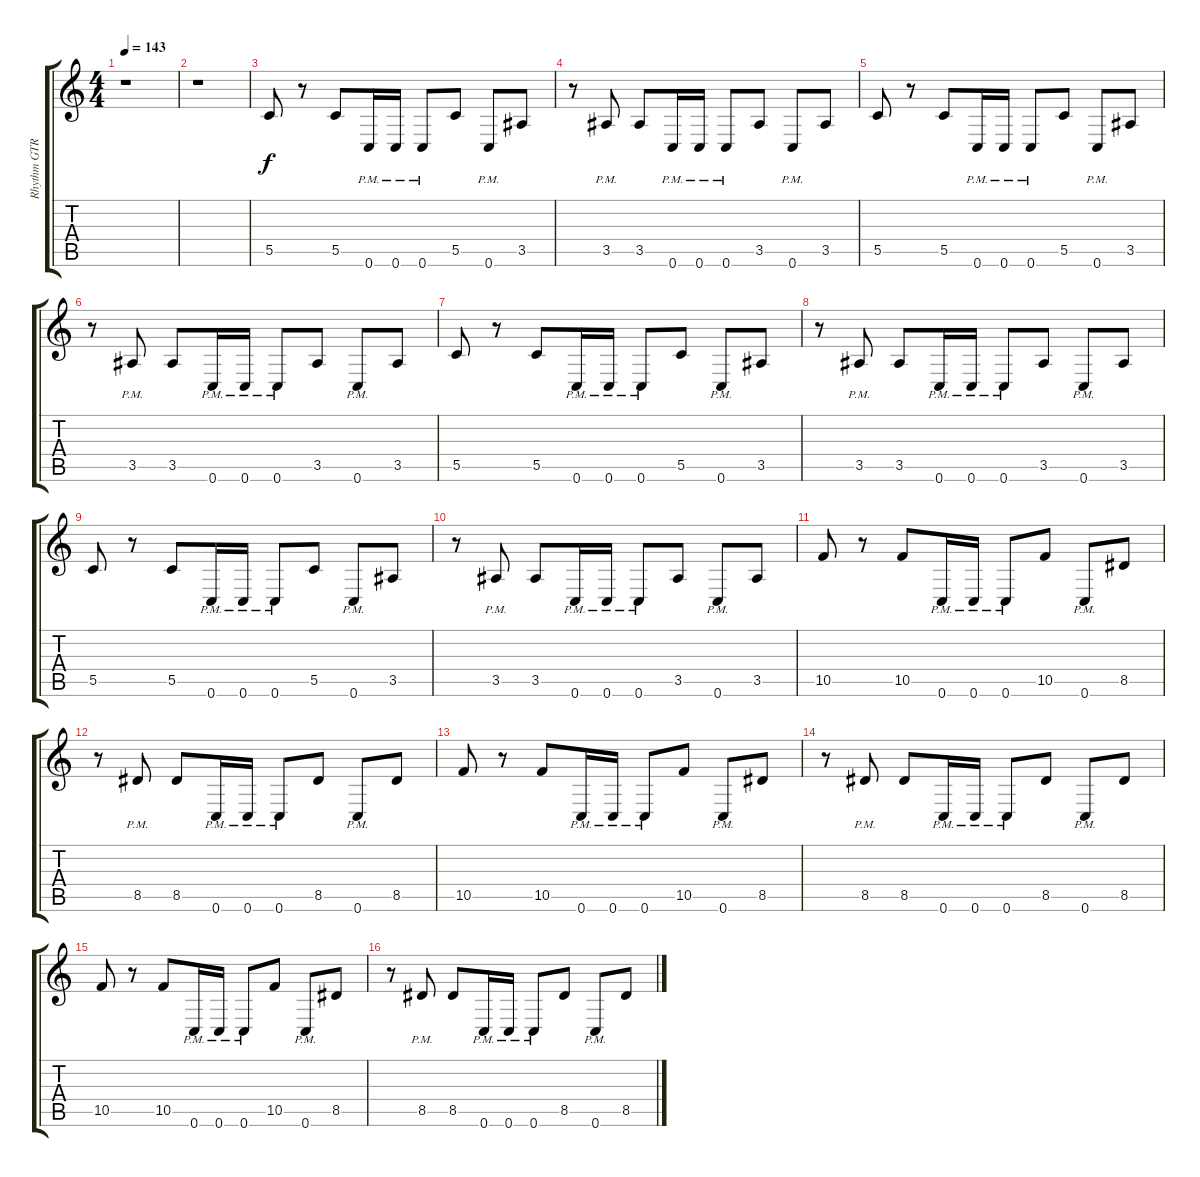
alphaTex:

\track ("Rhythm GTR 1" "Rhythm GTR") {instrument overdrivenguitar}
\staff {score tabs}
\tuning (D4 A3 F3 C3 G2 C2) {hide}
\ts (4 4)
\tempo 143
\clef g2
\ks aminor
r.1{dy f instrument overdrivenguitar} |
r.1 |
5.5.8 r.8 5.5.8 0.6{pm}.16 0.6{pm}.16 0.6{pm}.8 5.5.8 0.6{pm}.8 3.5.8 |
r.8 3.5{pm}.8 3.5.8 0.6{pm}.16 0.6{pm}.16 0.6{pm}.8 3.5.8 0.6{pm}.8 3.5.8 |
5.5.8 r.8 5.5.8 0.6{pm}.16 0.6{pm}.16 0.6{pm}.8 5.5.8 0.6{pm}.8 3.5.8 |
r.8 3.5{pm}.8 3.5.8 0.6{pm}.16 0.6{pm}.16 0.6{pm}.8 3.5.8 0.6{pm}.8 3.5.8 |
5.5.8 r.8 5.5.8 0.6{pm}.16 0.6{pm}.16 0.6{pm}.8 5.5.8 0.6{pm}.8 3.5.8 |
r.8 3.5{pm}.8 3.5.8 0.6{pm}.16 0.6{pm}.16 0.6{pm}.8 3.5.8 0.6{pm}.8 3.5.8 |
5.5.8 r.8 5.5.8 0.6{pm}.16 0.6{pm}.16 0.6{pm}.8 5.5.8 0.6{pm}.8 3.5.8 |
r.8 3.5{pm}.8 3.5.8 0.6{pm}.16 0.6{pm}.16 0.6{pm}.8 3.5.8 0.6{pm}.8 3.5.8 |
10.5.8 r.8 10.5.8 0.6{pm}.16 0.6{pm}.16 0.6{pm}.8 10.5.8 0.6{pm}.8 8.5.8 |
r.8 8.5{pm}.8 8.5.8 0.6{pm}.16 0.6{pm}.16 0.6{pm}.8 8.5.8 0.6{pm}.8 8.5.8 |
10.5.8 r.8 10.5.8 0.6{pm}.16 0.6{pm}.16 0.6{pm}.8 10.5.8 0.6{pm}.8 8.5.8 |
r.8 8.5{pm}.8 8.5.8 0.6{pm}.16 0.6{pm}.16 0.6{pm}.8 8.5.8 0.6{pm}.8 8.5.8 |
10.5.8 r.8 10.5.8 0.6{pm}.16 0.6{pm}.16 0.6{pm}.8 10.5.8 0.6{pm}.8 8.5.8 |
r.8 8.5{pm}.8 8.5.8 0.6{pm}.16 0.6{pm}.16 0.6{pm}.8 8.5.8 0.6{pm}.8 8.5.8
